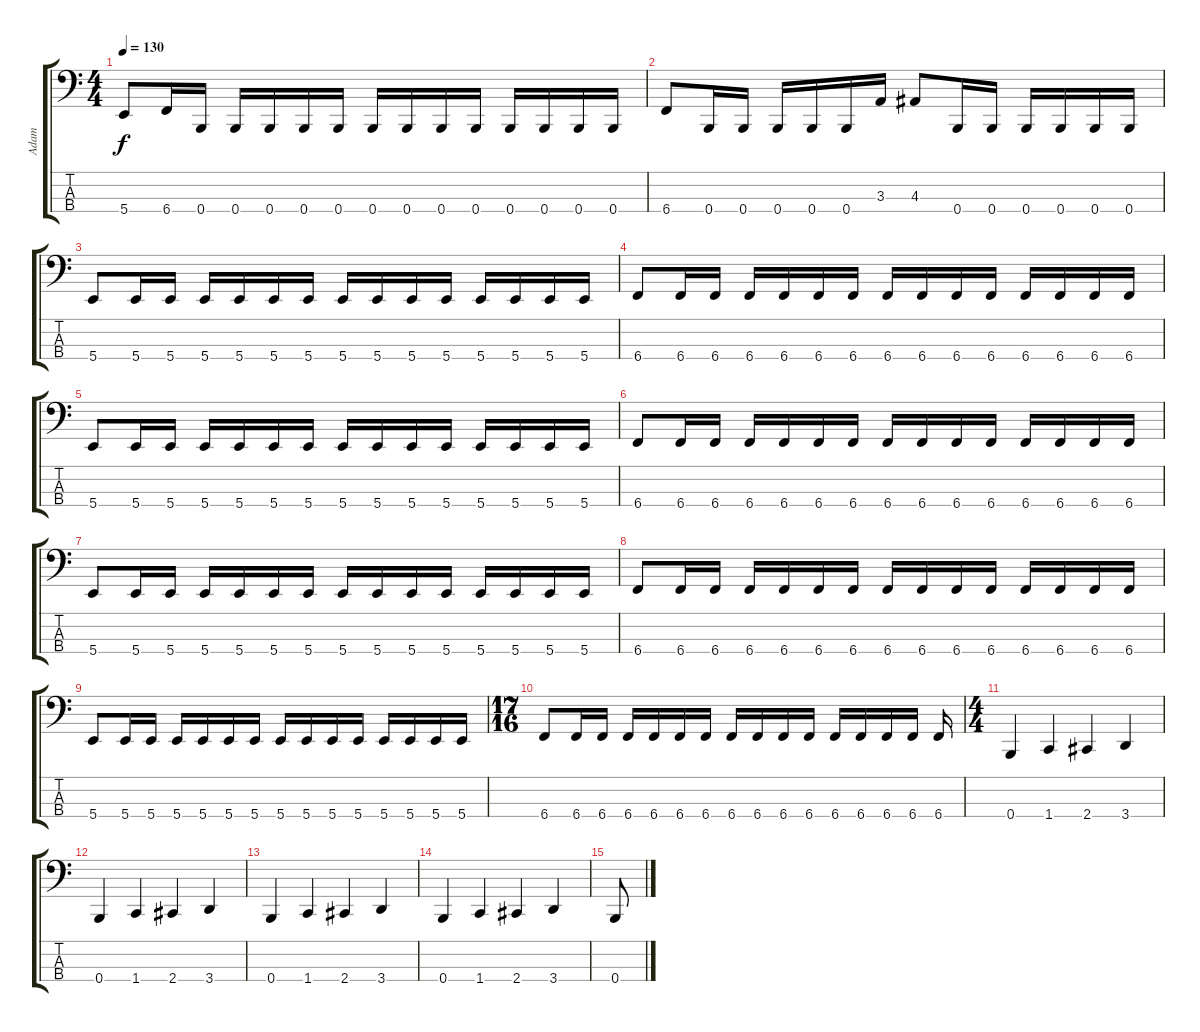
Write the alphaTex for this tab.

\track ("Adam" "Adam") {instrument electricbasspick}
\staff {score tabs}
\tuning (E2 B1 Gb1 B0) {hide}
\ts (4 4)
\tempo 130
\clef f4
\ks c
5.4.8{dy f} 6.4.16 0.4.16 0.4.16 0.4.16 0.4.16 0.4.16 0.4.16 0.4.16 0.4.16 0.4.16 0.4.16 0.4.16 0.4.16 0.4.16 |
6.4.8 0.4.16 0.4.16 0.4.16 0.4.16 0.4.16 3.3.16 4.3.8 0.4.16 0.4.16 0.4.16 0.4.16 0.4.16 0.4.16 |
5.4.8 5.4.16 5.4.16 5.4.16 5.4.16 5.4.16 5.4.16 5.4.16 5.4.16 5.4.16 5.4.16 5.4.16 5.4.16 5.4.16 5.4.16 |
6.4.8 6.4.16 6.4.16 6.4.16 6.4.16 6.4.16 6.4.16 6.4.16 6.4.16 6.4.16 6.4.16 6.4.16 6.4.16 6.4.16 6.4.16 |
5.4.8 5.4.16 5.4.16 5.4.16 5.4.16 5.4.16 5.4.16 5.4.16 5.4.16 5.4.16 5.4.16 5.4.16 5.4.16 5.4.16 5.4.16 |
6.4.8 6.4.16 6.4.16 6.4.16 6.4.16 6.4.16 6.4.16 6.4.16 6.4.16 6.4.16 6.4.16 6.4.16 6.4.16 6.4.16 6.4.16 |
5.4.8 5.4.16 5.4.16 5.4.16 5.4.16 5.4.16 5.4.16 5.4.16 5.4.16 5.4.16 5.4.16 5.4.16 5.4.16 5.4.16 5.4.16 |
6.4.8 6.4.16 6.4.16 6.4.16 6.4.16 6.4.16 6.4.16 6.4.16 6.4.16 6.4.16 6.4.16 6.4.16 6.4.16 6.4.16 6.4.16 |
5.4.8 5.4.16 5.4.16 5.4.16 5.4.16 5.4.16 5.4.16 5.4.16 5.4.16 5.4.16 5.4.16 5.4.16 5.4.16 5.4.16 5.4.16 |
\ts (17 16)
6.4.8 6.4.16 6.4.16 6.4.16 6.4.16 6.4.16 6.4.16 6.4.16 6.4.16 6.4.16 6.4.16 6.4.16 6.4.16 6.4.16 6.4.16 6.4.16 |
\ts (4 4)
0.4.4 1.4.4 2.4.4 3.4.4 |
0.4.4 1.4.4 2.4.4 3.4.4 |
0.4.4 1.4.4 2.4.4 3.4.4 |
0.4.4 1.4.4 2.4.4 3.4.4 |
0.4.8
